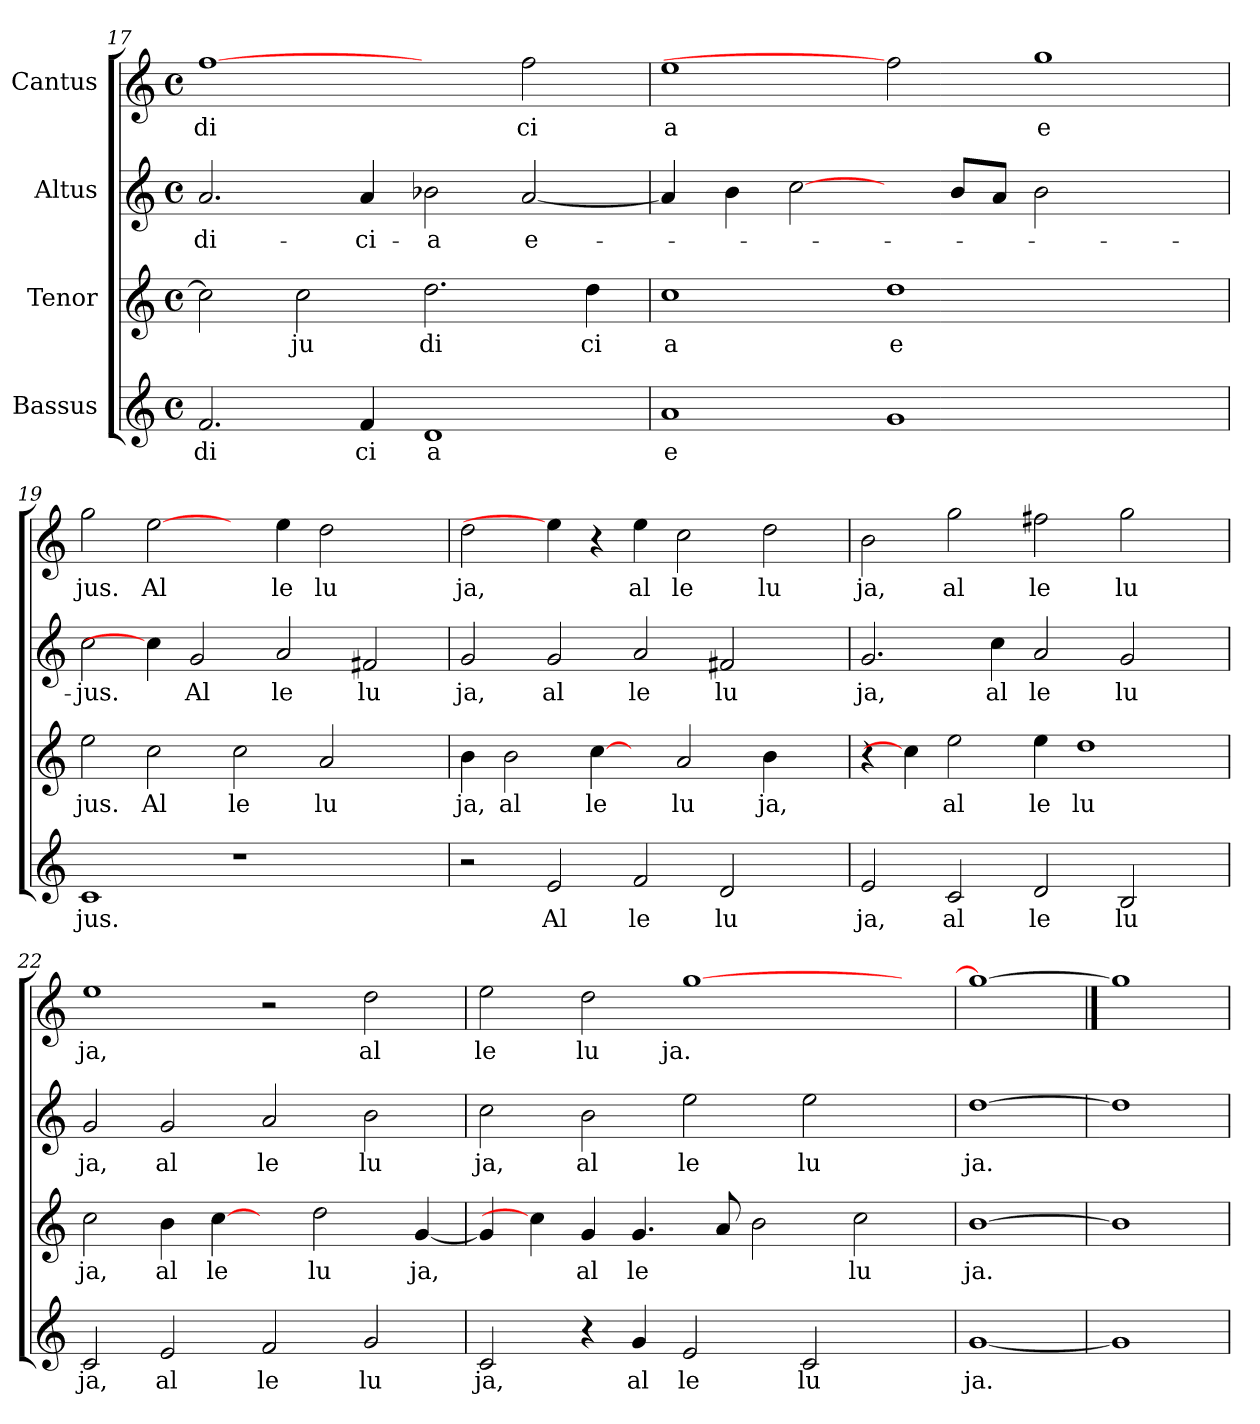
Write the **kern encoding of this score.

**kern	**text	**kern	**text	**kern	**text	**kern	**text
*part4	*part4	*part3	*part3	*part2	*part2	*part1	*part1
*staff4	*staff4	*staff3	*staff3	*staff2	*staff2	*staff1	*staff1
*I"Bassus	*	*I"Tenor	*	*I"Altus	*	*I"Cantus	*
*clefG2	*	*clefG2	*	*clefG2	*	*clefG2	*
*M4/4	*	*M4/4	*	*M4/4	*	*M4/4	*
*met(c)	*	*met(c)	*	*met(c)	*	*met(c)	*
=17	=17	=17	=17	=17	=17	=17	=17
!	!LO:LY:b:cj	!	!	!	!LO:LY:b:cj	!	!LO:LY:b:cj
2.f/	di	2cc\]	.	2.a/	-di-	[1ff	di
!	!	!	!LO:LY:b:cj	!	!	!	!
.	.	2cc\	ju	.	.	.	.
!	!LO:LY:b:cj	!	!	!	!LO:LY:b:cj	!	!
4f/	ci	.	.	4a/	-ci-	.	.
!	!LO:LY:b:cj	!	!LO:LY:b:cj	!	!LO:LY:b:cj	!	!
1d	a	2.dd\	di	2b-X\	-a	2ryy	.
!	!	!	!	!	!LO:LY:b:cj	!	!LO:LY:b:cj
.	.	.	.	[<2a/	e-	2ff\	ci
!	!	!	!LO:LY:b:cj	!	!	!	!
.	.	4dd\	ci	.	.	.	.
=18	=18	=18	=18	=18	=18	=18	=18
!	!LO:LY:b:rj	!	!LO:LY:b:cj	!	!	!	!LO:LY:b:cj
1a	e	1cc	a	4a/]	.	1ee	a
.	.	.	.	4b\	.	.	.
.	.	.	.	[2cc\	.	.	.
!	!	!	!LO:LY:b:cj	!	!	!	!
1g	.	1dd	e	4ryy	.	2ff]	.
.	.	.	.	8b/L	.	.	.
.	.	.	.	8a/J	.	.	.
!	!	!	!	!	!	!	!LO:LY:b:cj
.	.	.	.	2b\	.	1gg	e
2ryy	.	2ryy	.	2ryy	.	.	.
!!LO:LB:g=z
=19	=19	=19	=19	=19	=19	=19	=19
!	!LO:LY:b:cj	!	!LO:LY:b:cj	!	!LO:LY:b:cj	!	!LO:LY:b:cj
1c	jus.	2ee\	jus.	2cc\	-jus.	2gg\	jus.
!	!	!	!LO:LY:b:cj	!	!	!	!LO:LY:b:cj
.	.	2cc\	Al	4cc\]	.	[2ee\	Al
!	!	!	!	!	!LO:LY:b:cj	!	!
.	.	.	.	2g/	Al	.	.
!	!	!	!LO:LY:b:cj	!	!	!	!
1r	.	2cc\	le	.	.	4ryy	.
!	!	!	!	!	!LO:LY:b:cj	!	!LO:LY:b:cj
.	.	.	.	2a/	le	4ee\	le
!	!	!	!LO:LY:b:cj	!	!	!	!LO:LY:b:cj
.	.	2a/	lu	.	.	2dd\	lu
!	!	!	!	!	!LO:LY:b:cj	!	!
.	.	.	.	2f#X/	lu	.	.
4ryy	.	4ryy	.	.	.	4ryy	.
=20	=20	=20	=20	=20	=20	=20	=20
!	!	!	!LO:LY:b:cj	!	!LO:LY:b:cj	!	!LO:LY:b:cj
2r	.	4b\	ja,	2g/	ja,	2dd\	ja,
!	!	!	!LO:LY:b:cj	!	!	!	!
.	.	2b\	al	.	.	.	.
!	!LO:LY:b:cj	!	!	!	!LO:LY:b:cj	!	!
2e/	Al	.	.	2g/	al	4ee\]	.
!	!	!	!LO:LY:b:cj	!	!	!	!
.	.	[4cc\	le	.	.	4r	.
!	!LO:LY:b:cj	!	!	!	!LO:LY:b:cj	!	!LO:LY:b:cj
2f/	le	4ryy	.	2a/	le	4ee\	al
!	!	!	!LO:LY:b:cj	!	!	!	!LO:LY:b:cj
.	.	2a/	lu	.	.	2cc\	le
!	!LO:LY:b:cj	!	!	!	!LO:LY:b:cj	!	!
2d/	lu	.	.	2f#X/	lu	.	.
!	!	!	!LO:LY:b:cj	!	!	!	!LO:LY:b:cj
.	.	4b\	ja,	.	.	2dd\	lu
4ryy	.	4ryy	.	4ryy	.	.	.
=21	=21	=21	=21	=21	=21	=21	=21
!	!LO:LY:b:cj	!	!	!	!LO:LY:b:cj	!	!LO:LY:b:cj
2e/	ja,	4r	.	2.g/	ja,	2b\	ja,
.	.	4cc\]	.	.	.	.	.
!	!LO:LY:b:cj	!	!LO:LY:b:cj	!	!	!	!LO:LY:b:cj
2c/	al	2ee\	al	.	.	2gg\	al
!	!	!	!	!	!LO:LY:b:cj	!	!
.	.	.	.	4cc\	al	.	.
!	!LO:LY:b:cj	!	!LO:LY:b:cj	!	!LO:LY:b:cj	!	!LO:LY:b:cj
2d/	le	4ee\	le	2a/	le	2ff#X\	le
!	!	!	!LO:LY:b:cj	!	!	!	!
.	.	1dd	lu	.	.	.	.
!	!LO:LY:b:cj	!	!	!	!LO:LY:b:cj	!	!LO:LY:b:cj
2B/	lu	.	.	2g/	lu	2gg\	lu
4ryy	.	.	.	4ryy	.	4ryy	.
=22	=22	=22	=22	=22	=22	=22	=22
!	!LO:LY:b:cj	!	!LO:LY:b:cj	!	!LO:LY:b:cj	!	!LO:LY:b:cj
2c/	ja,	2cc\	ja,	2g/	ja,	1ee	ja,
!	!LO:LY:b:cj	!	!LO:LY:b:cj	!	!LO:LY:b:cj	!	!
2e/	al	4b\	al	2g/	al	.	.
!	!	!	!LO:LY:b:cj	!	!	!	!
.	.	[4cc\	le	.	.	.	.
!	!LO:LY:b:cj	!	!	!	!LO:LY:b:cj	!	!
2f/	le	4ryy	.	2a/	le	2r	.
!	!	!	!LO:LY:b:cj	!	!	!	!
.	.	2dd\	lu	.	.	.	.
!	!LO:LY:b:cj	!	!	!	!LO:LY:b:cj	!	!LO:LY:b:cj
2g/	lu	.	.	2b\	lu	2dd\	al
!	!	!	!LO:LY:b:cj	!	!	!	!
.	.	[<4g/	ja,	.	.	.	.
=23	=23	=23	=23	=23	=23	=23	=23
!	!LO:LY:b:cj	!	!	!	!LO:LY:b:cj	!	!LO:LY:b:cj
2c/	ja,	4g/]	.	2cc\	ja,	2ee\	le
.	.	4cc\]	.	.	.	.	.
!	!	!	!LO:LY:b:cj	!	!LO:LY:b:cj	!	!LO:LY:b:cj
4r	.	4g/	al	2b\	al	2dd\	lu
!	!LO:LY:b:cj	!	!LO:LY:b:cj	!	!	!	!
4g/	al	4.g/	le	.	.	.	.
!	!LO:LY:b:cj	!	!	!	!LO:LY:b:cj	!	!LO:LY:b:cj
2e/	le	.	.	2ee\	le	[>1gg	ja.
.	.	8a/	.	.	.	.	.
.	.	2b\	.	.	.	.	.
!	!LO:LY:b:cj	!	!	!	!LO:LY:b:cj	!	!
2c/	lu	.	.	2ee\	lu	.	.
!	!	!	!LO:LY:b:cj	!	!	!	!
.	.	2cc\	lu	.	.	.	.
4ryy	.	.	.	4ryy	.	4ryy	.
=24	=24	=24	=24	=24	=24	=24	=24
!	!LO:LY:b:cj	!	!LO:LY:b:cj	!	!LO:LY:b:cj	!	!
[1g	ja.	[1b	ja.	[1dd	ja.	1gg_	.
=25	==25	=25	==25	=25	==25	==25	==25
1g]	.	1b]	.	1dd]	.	1gg]	.
=	=	=	=	=	=	=	=
*-	*-	*-	*-	*-	*-	*-	*-
